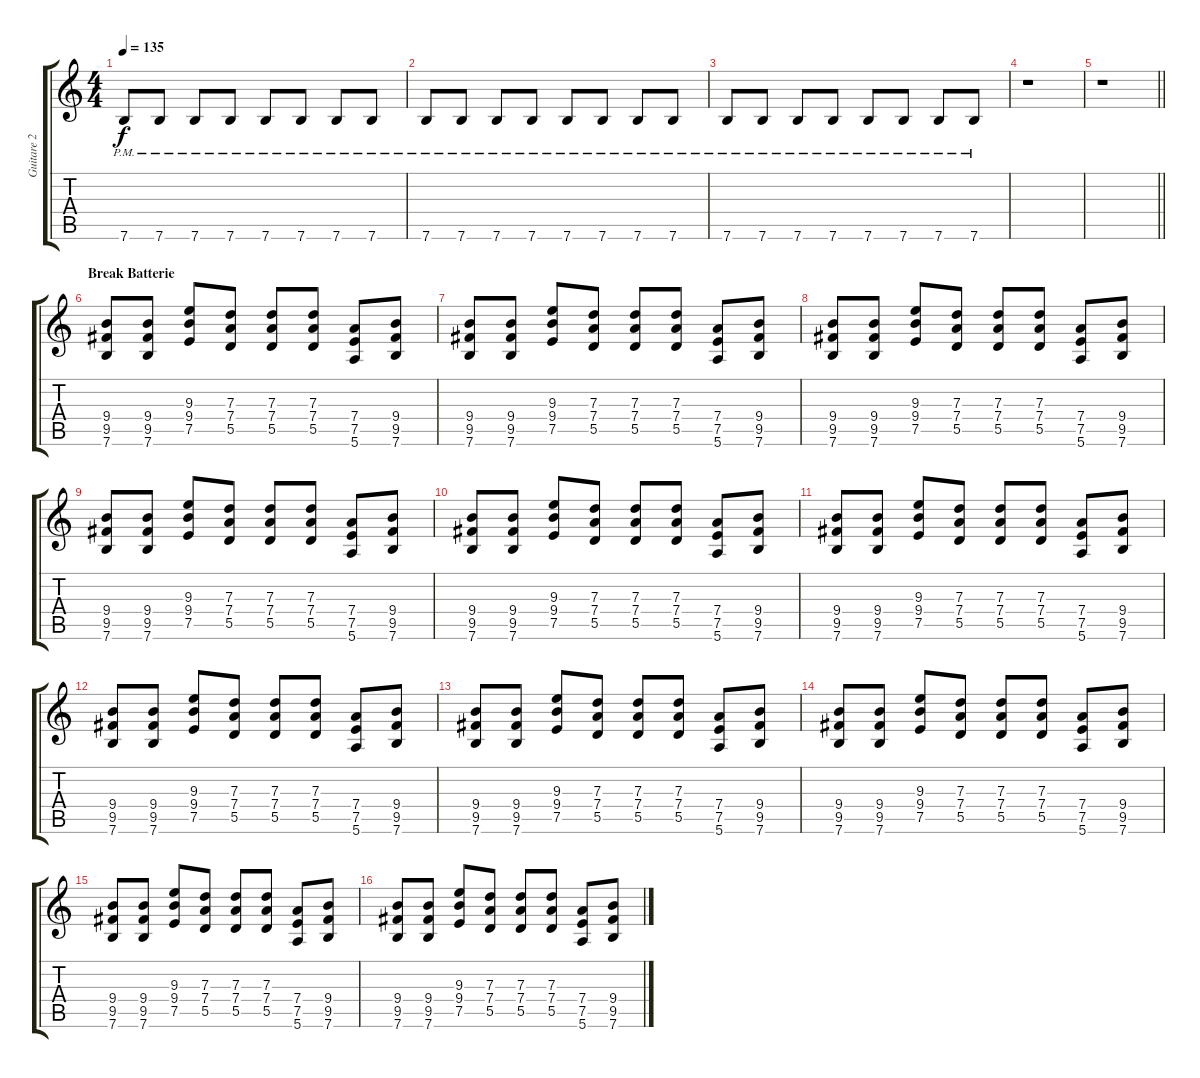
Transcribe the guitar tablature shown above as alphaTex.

\track ("Guitare 2" "Guitare 2") {instrument overdrivenguitar}
\staff {score tabs}
\tuning (E4 B3 G3 D3 A2 E2) {hide}
\ts (4 4)
\tempo 135
\clef g2
\ks c
7.6{pm}.8{dy f} 7.6{pm}.8 7.6{pm}.8 7.6{pm}.8 7.6{pm}.8 7.6{pm}.8 7.6{pm}.8 7.6{pm}.8 |
7.6{pm}.8 7.6{pm}.8 7.6{pm}.8 7.6{pm}.8 7.6{pm}.8 7.6{pm}.8 7.6{pm}.8 7.6{pm}.8 |
7.6{pm}.8 7.6{pm}.8 7.6{pm}.8 7.6{pm}.8 7.6{pm}.8 7.6{pm}.8 7.6{pm}.8 7.6{pm}.8 |
r.1 |
\barLineRight lightlight
r.1 |
\section ("" "Break Batterie")
(9.4 9.5 7.6).8 (9.4 9.5 7.6).8 (9.3 9.4 7.5).8 (7.3 7.4 5.5).8 (7.3 7.4 5.5).8 (7.3 7.4 5.5).8 (7.4 7.5 5.6).8 (9.4 9.5 7.6).8 |
(9.4 9.5 7.6).8 (9.4 9.5 7.6).8 (9.3 9.4 7.5).8 (7.3 7.4 5.5).8 (7.3 7.4 5.5).8 (7.3 7.4 5.5).8 (7.4 7.5 5.6).8 (9.4 9.5 7.6).8 |
(9.4 9.5 7.6).8 (9.4 9.5 7.6).8 (9.3 9.4 7.5).8 (7.3 7.4 5.5).8 (7.3 7.4 5.5).8 (7.3 7.4 5.5).8 (7.4 7.5 5.6).8 (9.4 9.5 7.6).8 |
(9.4 9.5 7.6).8 (9.4 9.5 7.6).8 (9.3 9.4 7.5).8 (7.3 7.4 5.5).8 (7.3 7.4 5.5).8 (7.3 7.4 5.5).8 (7.4 7.5 5.6).8 (9.4 9.5 7.6).8 |
(9.4 9.5 7.6).8 (9.4 9.5 7.6).8 (9.3 9.4 7.5).8 (7.3 7.4 5.5).8 (7.3 7.4 5.5).8 (7.3 7.4 5.5).8 (7.4 7.5 5.6).8 (9.4 9.5 7.6).8 |
(9.4 9.5 7.6).8 (9.4 9.5 7.6).8 (9.3 9.4 7.5).8 (7.3 7.4 5.5).8 (7.3 7.4 5.5).8 (7.3 7.4 5.5).8 (7.4 7.5 5.6).8 (9.4 9.5 7.6).8 |
(9.4 9.5 7.6).8 (9.4 9.5 7.6).8 (9.3 9.4 7.5).8 (7.3 7.4 5.5).8 (7.3 7.4 5.5).8 (7.3 7.4 5.5).8 (7.4 7.5 5.6).8 (9.4 9.5 7.6).8 |
(9.4 9.5 7.6).8 (9.4 9.5 7.6).8 (9.3 9.4 7.5).8 (7.3 7.4 5.5).8 (7.3 7.4 5.5).8 (7.3 7.4 5.5).8 (7.4 7.5 5.6).8 (9.4 9.5 7.6).8 |
(9.4 9.5 7.6).8 (9.4 9.5 7.6).8 (9.3 9.4 7.5).8 (7.3 7.4 5.5).8 (7.3 7.4 5.5).8 (7.3 7.4 5.5).8 (7.4 7.5 5.6).8 (9.4 9.5 7.6).8 |
(9.4 9.5 7.6).8 (9.4 9.5 7.6).8 (9.3 9.4 7.5).8 (7.3 7.4 5.5).8 (7.3 7.4 5.5).8 (7.3 7.4 5.5).8 (7.4 7.5 5.6).8 (9.4 9.5 7.6).8 |
(9.4 9.5 7.6).8 (9.4 9.5 7.6).8 (9.3 9.4 7.5).8 (7.3 7.4 5.5).8 (7.3 7.4 5.5).8 (7.3 7.4 5.5).8 (7.4 7.5 5.6).8 (9.4 9.5 7.6).8
